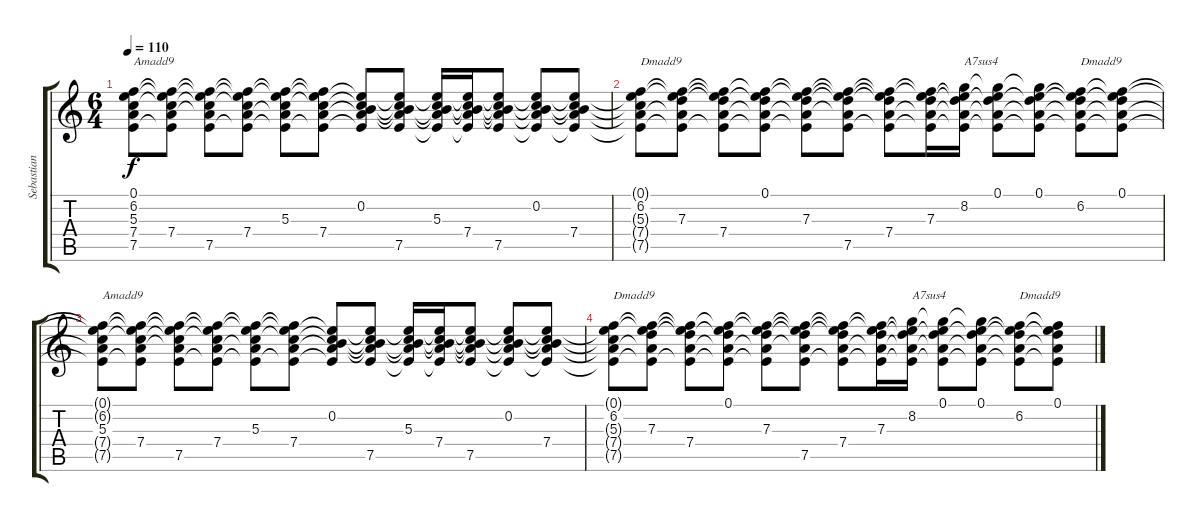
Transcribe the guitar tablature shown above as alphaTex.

\track ("Sebastian" "Sebastian") {instrument electricguitarmuted}
\staff {score tabs}
\tuning (E4 B3 G3 D3 A2 E2) {hide}
\ts (6 4)
\tempo 110
\clef g2
\ks c
(0.1{t} 6.2{t} 5.3 7.4{t} 7.5{t}).8{txt "Amadd9" dy f} (0.1{t} 6.2{t} 5.3{t} 7.4 7.5{t}).8 (0.1{t} 6.2{t} 5.3{t} 7.4{t} 7.5).8 (0.1{t} 6.2{t} 5.3{t} 7.4 7.5{t}).8 (0.1{t} 6.2{t} 5.3 7.4{t} 7.5{t}).8 (0.1{t} 6.2{t} 5.3{t} 7.4 7.5{t}).8 (0.1{t} 0.2 5.3{t} 7.4{t} 7.5{t}).8 (0.1{t} 0.2{t} 5.3{t} 7.4{t} 7.5).8 (0.1{t} 0.2{t} 5.3 7.4{t} 7.5{t}).16 (0.1{t} 0.2{t} 5.3{t} 7.4 7.5{t}).16 (0.1{t} 0.2{t} 5.3{t} 7.4{t} 7.5).8 (0.1{t} 0.2 5.3{t} 7.4{t} 7.5{t}).8 (0.1{t} 0.2{t} 5.3{t} 7.4 7.5{t}).8 |
(0.1{t} 6.2 5.3{t} 7.4{t} 7.5{t}).8{txt "Dmadd9"} (0.1{t} 6.2{t} 7.3 7.4{t} 7.5{t}).8 (0.1{t} 6.2{t} 7.3{t} 7.4 7.5{t}).8 (0.1 6.2{t} 7.3{t} 7.4{t} 7.5{t}).8 (0.1{t} 6.2{t} 7.3 7.4{t} 7.5{t}).8 (0.1{t} 6.2{t} 7.3{t} 7.4{t} 7.5).8 (0.1{t} 6.2{t} 7.3{t} 7.4 7.5{t}).8 (0.1{t} 6.2{t} 7.3 7.4{t} 7.5{t}).16 (0.1{t} 8.2 7.3{t} 7.4{t} 7.5{t}).16{txt "A7sus4"} (0.1 8.2{t} 7.3{t} 7.4{t} 7.5{t}).8 (0.1 8.2{t} 7.3{t} 7.4{t} 7.5{t}).8 (0.1{t} 6.2 7.3{t} 7.4{t} 7.5{t}).8{txt "Dmadd9"} (0.1 6.2{t} 7.3{t} 7.4{t} 7.5{t}).8 |
(0.1{t} 6.2{t} 5.3 7.4{t} 7.5{t}).8{txt "Amadd9"} (0.1{t} 6.2{t} 5.3{t} 7.4 7.5{t}).8 (0.1{t} 6.2{t} 5.3{t} 7.4{t} 7.5).8 (0.1{t} 6.2{t} 5.3{t} 7.4 7.5{t}).8 (0.1{t} 6.2{t} 5.3 7.4{t} 7.5{t}).8 (0.1{t} 6.2{t} 5.3{t} 7.4 7.5{t}).8 (0.1{t} 0.2 5.3{t} 7.4{t} 7.5{t}).8 (0.1{t} 0.2{t} 5.3{t} 7.4{t} 7.5).8 (0.1{t} 0.2{t} 5.3 7.4{t} 7.5{t}).16 (0.1{t} 0.2{t} 5.3{t} 7.4 7.5{t}).16 (0.1{t} 0.2{t} 5.3{t} 7.4{t} 7.5).8 (0.1{t} 0.2 5.3{t} 7.4{t} 7.5{t}).8 (0.1{t} 0.2{t} 5.3{t} 7.4 7.5{t}).8 |
(0.1{t} 6.2 5.3{t} 7.4{t} 7.5{t}).8{txt "Dmadd9"} (0.1{t} 6.2{t} 7.3 7.4{t} 7.5{t}).8 (0.1{t} 6.2{t} 7.3{t} 7.4 7.5{t}).8 (0.1 6.2{t} 7.3{t} 7.4{t} 7.5{t}).8 (0.1{t} 6.2{t} 7.3 7.4{t} 7.5{t}).8 (0.1{t} 6.2{t} 7.3{t} 7.4{t} 7.5).8 (0.1{t} 6.2{t} 7.3{t} 7.4 7.5{t}).8 (0.1{t} 6.2{t} 7.3 7.4{t} 7.5{t}).16 (0.1{t} 8.2 7.3{t} 7.4{t} 7.5{t}).16{txt "A7sus4"} (0.1 8.2{t} 7.3{t} 7.4{t} 7.5{t}).8 (0.1 8.2{t} 7.3{t} 7.4{t} 7.5{t}).8 (0.1{t} 6.2 7.3{t} 7.4{t} 7.5{t}).8{txt "Dmadd9"} (0.1 6.2{t} 7.3{t} 7.4{t} 7.5{t}).8
